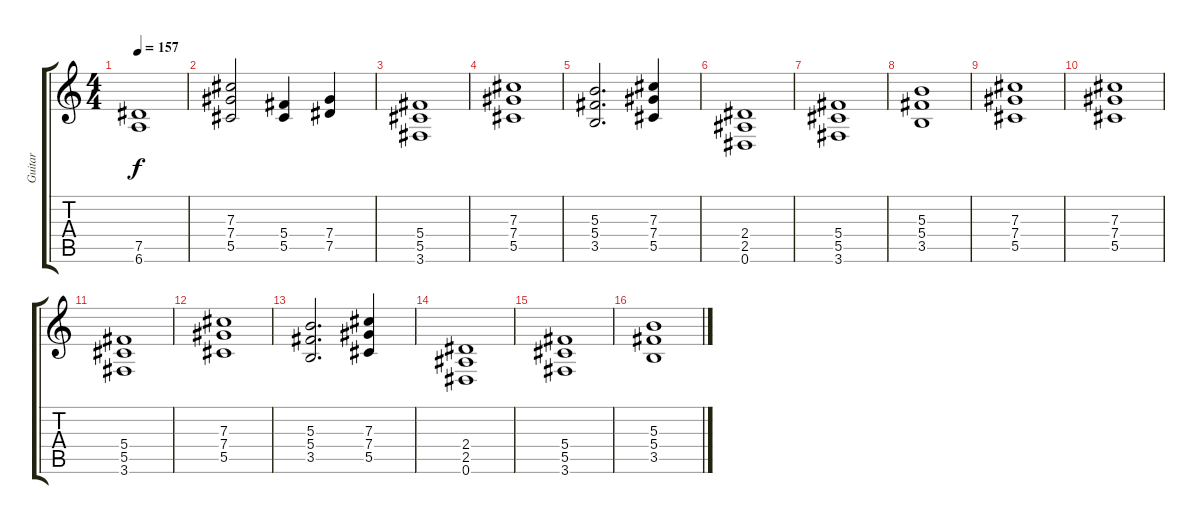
\track ("Guitar" "Guitar") {instrument distortionguitar}
\staff {score tabs}
\tuning (Eb4 Bb3 Gb3 Db3 Ab2 Eb2) {hide}
\ts (4 4)
\tempo 157
\clef g2
\ks c
(7.5 6.6).1{dy f} |
(7.3 7.4 5.5).2 (5.4 5.5).4 (7.4 7.5).4 |
(5.4 5.5 3.6).1 |
(7.3 7.4 5.5).1 |
(5.3 5.4 3.5).2{d} (7.3 7.4 5.5).4 |
(2.4 2.5 0.6).1 |
(5.4 5.5 3.6).1 |
(5.3 5.4 3.5).1 |
(7.3 7.4 5.5).1 |
(7.3 7.4 5.5).1 |
(5.4 5.5 3.6).1 |
(7.3 7.4 5.5).1 |
(5.3 5.4 3.5).2{d} (7.3 7.4 5.5).4 |
(2.4 2.5 0.6).1 |
(5.4 5.5 3.6).1 |
(5.3 5.4 3.5).1
